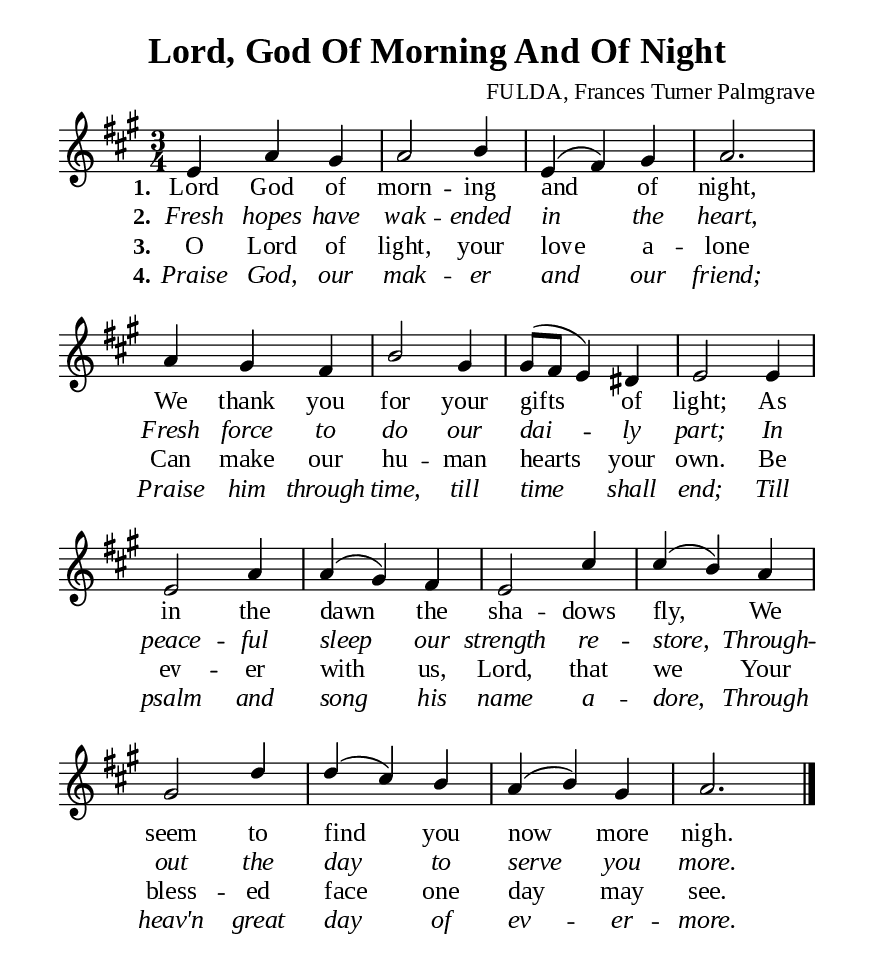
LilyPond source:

\version "2.18.2"

\header {
  title = "Lord, God Of Morning And Of Night"
  composer = "FULDA, Frances Turner Palmgrave"
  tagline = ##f
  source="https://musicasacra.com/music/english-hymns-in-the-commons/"
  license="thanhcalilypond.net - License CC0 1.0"
}

global= {
  \key a \major
  \time 3/4
  \override Score.BarNumber.break-visibility = ##(#f #f #f)
  \override Lyrics.LyricSpace.minimum-distance = #3.0
}

\paper {
  #(set-paper-size "a5")
  top-margin = 10\mm
  bottom-margin = 5\mm
  left-margin = 10\mm
  right-margin = 10\mm
  indent = #0
  #(define fonts
	 (make-pango-font-tree "Liberation Serif"
	 		       "Liberation Serif"
			       "Liberation Serif"
			       (/ 20 20)))
  system-system-spacing = #'((basic-distance . 3) (padding . 3))
}

printItalic = \with {
  \override LyricText.font-shape = #'italic
}

% Verse music
musicVerseSoprano = \relative c' {
  e4 a gis |
  a2 b4 |
  e, (fis) gis |
  a2. |
  a4 gis fis |
  b2 gis4 |
  gis8 (fis e4) dis |
  e2 e4 |
  e2 a4 |
  a (gis) fis |
  e2 cis'4 |
  cis (b) a |
  gis2 d'4 |
  d (cis) b |
  a (b) gis |
  a2. \bar "|."
}

% Verse lyrics
verseOne = \lyricmode {
  \set stanza = #"1."
  Lord God of morn -- ing and of night,
  We thank you for your gifts of light;
  As in the dawn the sha -- dows fly,
  We seem to find you now more nigh.
}

verseTwo = \lyricmode {
  \set stanza = #"2."
  Fresh hopes have wak -- ended in the heart,
  Fresh force to do our dai -- ly part;
  In peace -- ful sleep our strength re -- store,
  Through -- out the day to serve you more.
}

verseThree = \lyricmode {
  \set stanza = #"3."
  O Lord of light, your love a -- lone
  Can make our hu -- man hearts your own.
  Be ev -- er with us, Lord, that we
  Your bless -- ed face one day may see.
}

verseFour = \lyricmode {
  \set stanza = #"4."
  Praise God, our mak -- er and our friend;
  Praise him through time, till time shall end;
  Till psalm and song his name a -- dore,
  Through heav'n great day of ev -- er -- more.
}

% Layout
\score {
    \new ChoirStaff <<
      \new Staff <<
        \clef "treble"
        \new Voice = "sopranos" { \global \stemUp \slurUp \musicVerseSoprano }
      >>
      \new Lyrics \lyricsto sopranos \verseOne
      \new Lyrics \printItalic \lyricsto sopranos \verseTwo
      \new Lyrics \lyricsto sopranos \verseThree
      \new Lyrics \printItalic \lyricsto sopranos \verseFour
    >>
}
